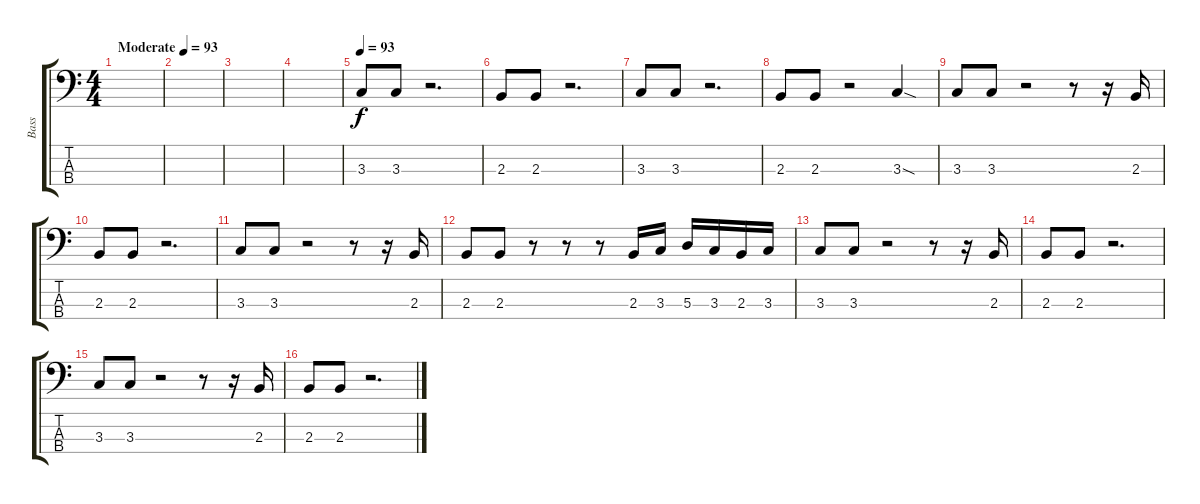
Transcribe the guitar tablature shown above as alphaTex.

\track ("Bass" "Bass") {instrument electricbassfinger}
\staff {score tabs}
\tuning (G2 D2 A1 E1) {hide}
\ts (4 4)
\tempo (93 "Moderate")
\clef f4
\ks c
|
|
|
|
\tempo 93
3.3.8 3.3.8 r.2{d} |
2.3.8 2.3.8 r.2{d} |
3.3.8 3.3.8 r.2{d} |
2.3.8 2.3.8 r.2 3.3{sod}.4 |
3.3.8 3.3.8 r.2 r.8 r.16 2.3.16 |
2.3.8 2.3.8 r.2{d} |
3.3.8 3.3.8 r.2 r.8 r.16 2.3.16 |
2.3.8 2.3.8 r.8 r.8 r.8 2.3.16 3.3.16 5.3.16 3.3.16 2.3.16 3.3.16 |
3.3.8 3.3.8 r.2 r.8 r.16 2.3.16 |
2.3.8 2.3.8 r.2{d} |
3.3.8 3.3.8 r.2 r.8 r.16 2.3.16 |
2.3.8 2.3.8 r.2{d}
